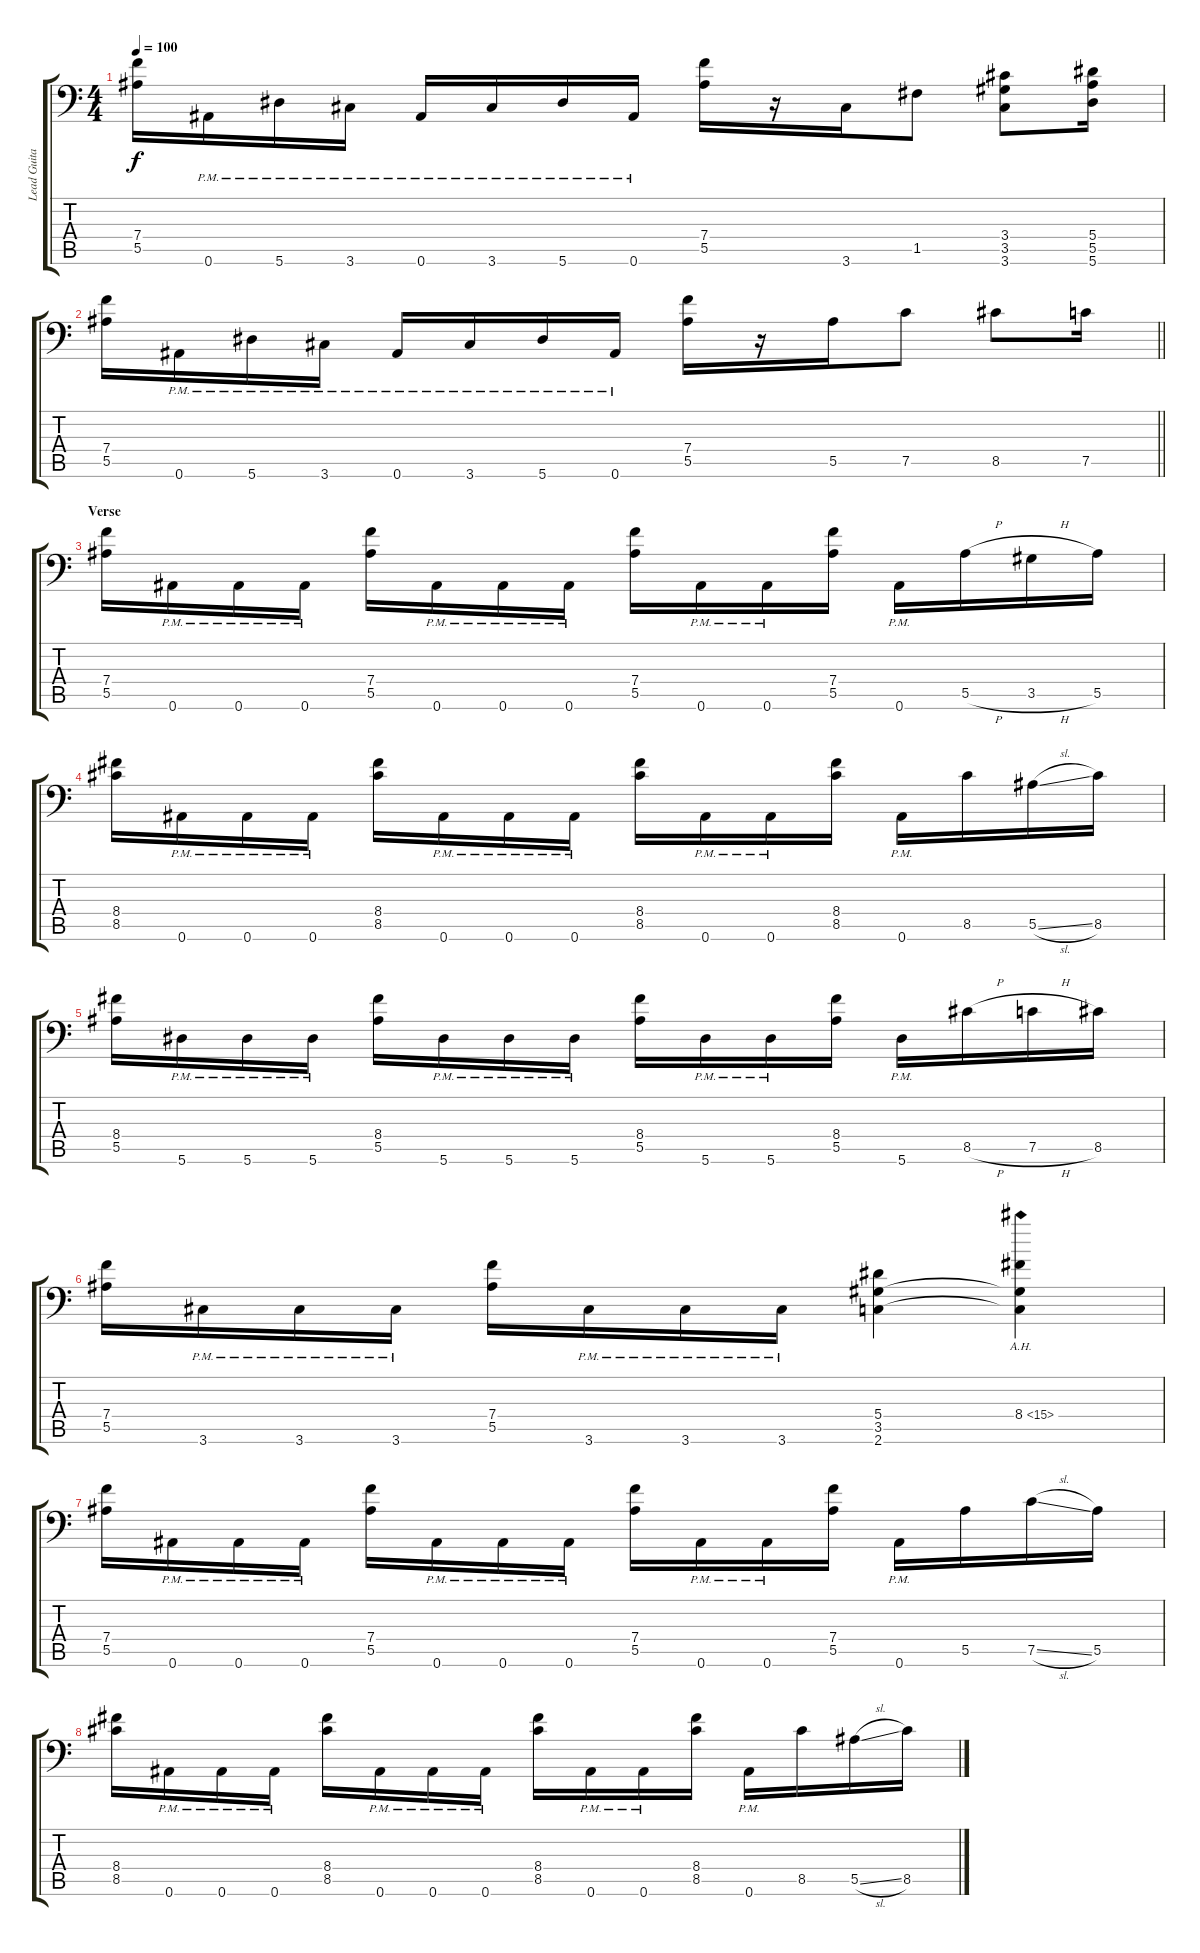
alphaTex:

\track ("Lead Guitar" "Lead Guita") {instrument distortionguitar}
\staff {score tabs}
\tuning (C4 G3 Eb3 Bb2 F2 Bb1) {hide}
\ts (4 4)
\tempo 100
\clef f4
\ks c
(7.4 5.5).16{dy f} 0.6{pm}.16 5.6{pm}.16 3.6{pm}.16 0.6{pm}.16 3.6{pm}.16 5.6{pm}.16 0.6{pm}.16 (7.4 5.5).16 r.16 3.6.16 1.5.8 (3.4 3.5 3.6).8 (5.4 5.5 5.6).16 |
\barLineRight lightlight
(7.4 5.5).16 0.6{pm}.16 5.6{pm}.16 3.6{pm}.16 0.6{pm}.16 3.6{pm}.16 5.6{pm}.16 0.6{pm}.16 (7.4 5.5).16 r.16 5.5.16 7.5.8 8.5.8 7.5.16 |
\section ("" "Verse")
(7.4 5.5).16 0.6{pm}.16 0.6{pm}.16 0.6{pm}.16 (7.4 5.5).16 0.6{pm}.16 0.6{pm}.16 0.6{pm}.16 (7.4 5.5).16 0.6{pm}.16 0.6{pm}.16 (7.4 5.5).16 0.6{pm}.16 5.5{h}.16 3.5{h}.16 5.5.16 |
(8.4 8.5).16 0.6{pm}.16 0.6{pm}.16 0.6{pm}.16 (8.4 8.5).16 0.6{pm}.16 0.6{pm}.16 0.6{pm}.16 (8.4 8.5).16 0.6{pm}.16 0.6{pm}.16 (8.4 8.5).16 0.6{pm}.16 8.5.16 5.5{sl}.16 8.5.16 |
(8.4 5.5).16 5.6{pm}.16 5.6{pm}.16 5.6{pm}.16 (8.4 5.5).16 5.6{pm}.16 5.6{pm}.16 5.6{pm}.16 (8.4 5.5).16 5.6{pm}.16 5.6{pm}.16 (8.4 5.5).16 5.6{pm}.16 8.5{h}.16 7.5{h}.16 8.5.16 |
(7.4 5.5).16 3.6{pm}.16 3.6{pm}.16 3.6{pm}.16 (7.4 5.5).16 3.6{pm}.16 3.6{pm}.16 3.6{pm}.16 (5.4 3.5 2.6).4 (8.4{ah 7} 3.5{t} 2.6{t}).4 |
(7.4 5.5).16 0.6{pm}.16 0.6{pm}.16 0.6{pm}.16 (7.4 5.5).16 0.6{pm}.16 0.6{pm}.16 0.6{pm}.16 (7.4 5.5).16 0.6{pm}.16 0.6{pm}.16 (7.4 5.5).16 0.6{pm}.16 5.5.16 7.5{sl}.16 5.5.16 |
(8.4 8.5).16 0.6{pm}.16 0.6{pm}.16 0.6{pm}.16 (8.4 8.5).16 0.6{pm}.16 0.6{pm}.16 0.6{pm}.16 (8.4 8.5).16 0.6{pm}.16 0.6{pm}.16 (8.4 8.5).16 0.6{pm}.16 8.5.16 5.5{sl}.16 8.5.16
